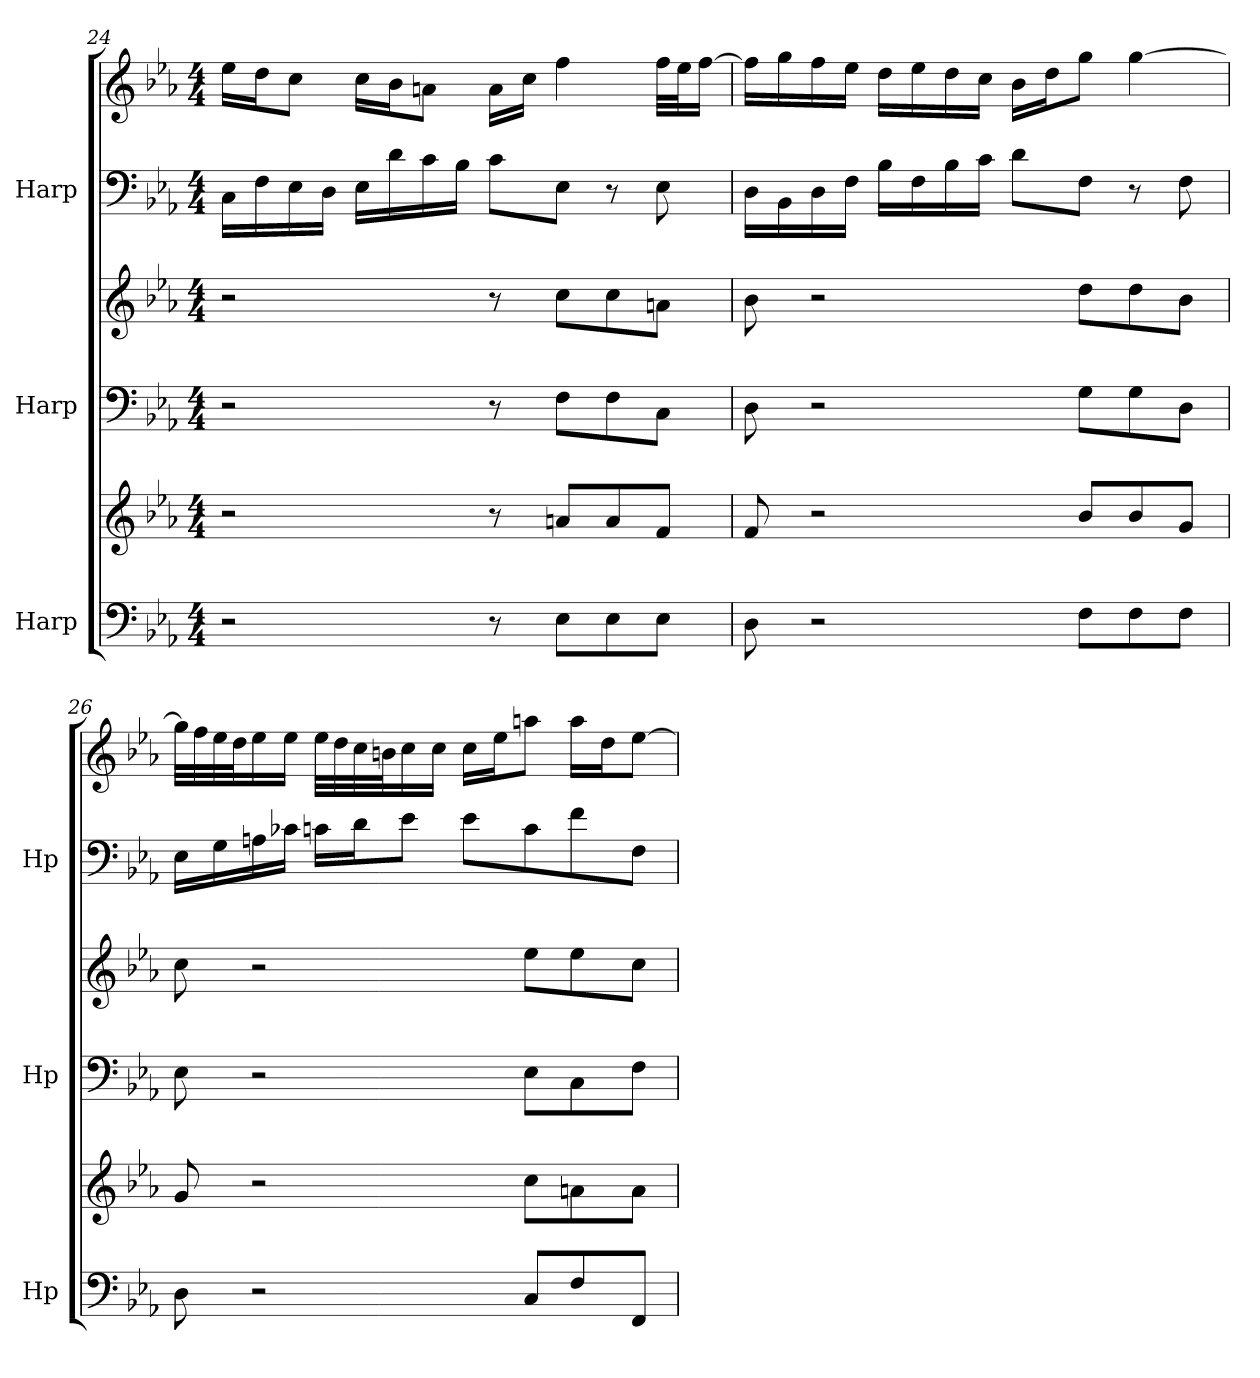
**kern	**kern	**kern	**kern	**kern	**kern
*part3	*part3	*part2	*part2	*part1	*part1
*staff6	*staff5	*staff4	*staff3	*staff2	*staff1
*I"Harp	*	*I"Harp	*	*I"Harp	*
*I'Hp	*	*I'Hp	*	*I'Hp	*
*clefF4	*clefG2	*clefF4	*clefG2	*clefF4	*clefG2
*k[b-e-a-]	*k[b-e-a-]	*k[b-e-a-]	*k[b-e-a-]	*k[b-e-a-]	*k[b-e-a-]
*M4/4	*M4/4	*M4/4	*M4/4	*M4/4	*M4/4
=24	=24	=24	=24	=24	=24
2r	2r	2r	2r	16C\LL	16ee-\LL
.	.	.	.	16F\	16dd\J
.	.	.	.	16E-\	8cc\J
.	.	.	.	16D\JJ	.
.	.	.	.	16E-\LL	16cc\LL
.	.	.	.	16d\	16b-\J
.	.	.	.	16c\	8an\J
.	.	.	.	16B-\JJ	.
8r	8r	8r	8r	8c\L	16a\LL
.	.	.	.	.	16cc\JJ
8E-\L	8an/L	8F\L	8cc\L	8E-\J	4ff\
8E-\	8a/	8F\	8cc\	8r	.
8E-\J	8f/J	8C\J	8an\J	8E-\	32ff\LLL
.	.	.	.	.	32ee-\J
.	.	.	.	.	[16ff\JJ
=25	=25	=25	=25	=25	=25
8D\	8f/	8D\	8b-\	16D\LL	16ff\LL]
.	.	.	.	16BB-\	16gg\
2r	2r	2r	2r	16D\	16ff\
.	.	.	.	16F\JJ	16ee-\JJ
.	.	.	.	16B-\LL	16dd\LL
.	.	.	.	16F\	16ee-\
.	.	.	.	16B-\	16dd\
.	.	.	.	16c\JJ	16cc\JJ
.	.	.	.	8d\L	16b-\LL
.	.	.	.	.	16dd\J
8F\L	8b-/L	8G\L	8dd\L	8F\J	8gg\J
8F\	8b-/	8G\	8dd\	8r	[4gg\
8F\J	8g/J	8D\J	8b-\J	8F\	.
!!LO:LB:g=z
=26	=26	=26	=26	=26	=26
8D\	8g/	8E-\	8cc\	16E-\LL	32gg\LLL]
.	.	.	.	.	32ff\
.	.	.	.	16G\	32ee-\
.	.	.	.	.	32dd\J
2r	2r	2r	2r	16An\	16ee-\
.	.	.	.	16c-X\JJ	16ee-\JJ
.	.	.	.	16cn\LL	32ee-\LLL
.	.	.	.	.	32dd\
.	.	.	.	16d\J	32cc\
.	.	.	.	.	32bn\J
.	.	.	.	8e-\J	16cc\
.	.	.	.	.	16cc\JJ
.	.	.	.	8e-\L	16cc\LL
.	.	.	.	.	16ee-\J
8C/L	8cc\L	8E-\L	8ee-\L	8c\	8aan\J
8F/	8an\	8C\	8ee-\	8f\	16aa\LL
.	.	.	.	.	16dd\J
8FF/J	8a\J	8F\J	8cc\J	8F\J	[8ee-\J
=	=	=	=	=	=
*-	*-	*-	*-	*-	*-
